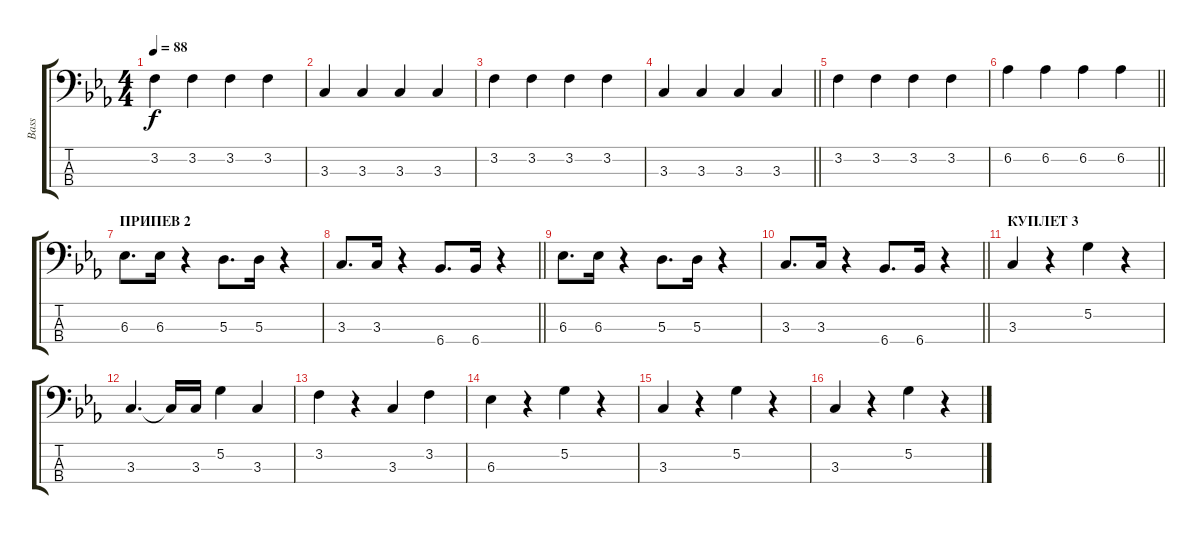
\track ("Bass" "Bass") {instrument electricbassfinger}
\staff {score tabs}
\tuning (G2 D2 A1 E1) {hide}
\ts (4 4)
\tempo 88
\clef f4
\ks cminor
3.2.4{dy f} 3.2.4 3.2.4 3.2.4 |
3.3.4 3.3.4 3.3.4 3.3.4 |
3.2.4 3.2.4 3.2.4 3.2.4 |
\barLineRight lightlight
3.3.4 3.3.4 3.3.4 3.3.4 |
3.2.4 3.2.4 3.2.4 3.2.4 |
\barLineRight lightlight
6.2.4 6.2.4 6.2.4 6.2.4 |
\section ("" "ПРИПЕВ 2")
6.3.8{d} 6.3.16 r.4 5.3.8{d} 5.3.16 r.4 |
\barLineRight lightlight
3.3.8{d} 3.3.16 r.4 6.4.8{d} 6.4.16 r.4 |
6.3.8{d} 6.3.16 r.4 5.3.8{d} 5.3.16 r.4 |
\barLineRight lightlight
3.3.8{d} 3.3.16 r.4 6.4.8{d} 6.4.16 r.4 |
\section ("" "КУПЛЕТ 3")
3.3.4 r.4 5.2.4 r.4 |
3.3.4{d} 3.3{t}.16 3.3.16 5.2.4 3.3.4 |
3.2.4 r.4 3.3.4 3.2.4 |
6.3.4 r.4 5.2.4 r.4 |
3.3.4 r.4 5.2.4 r.4 |
3.3.4 r.4 5.2.4 r.4
